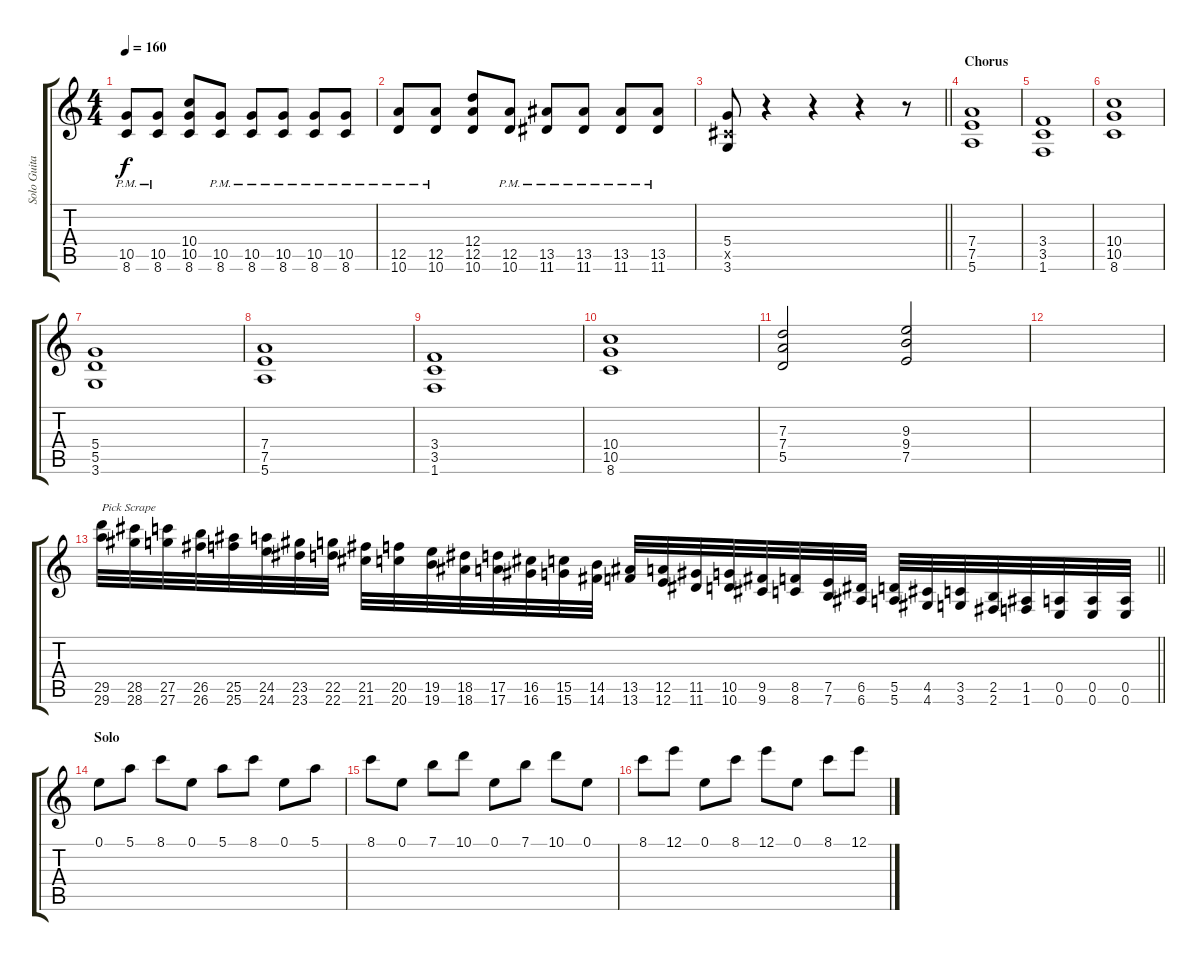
\track ("Solo Guitar" "Solo Guita") {instrument overdrivenguitar}
\staff {score tabs}
\tuning (E4 B3 G3 D3 A2 E2) {hide}
\ts (4 4)
\tempo 160
\clef g2
\ks c
(10.5{pm} 8.6).8{dy f} (10.5{pm} 8.6).8 (10.4 10.5 8.6).8 (10.5{pm} 8.6).8 (10.5{pm} 8.6).8 (10.5{pm} 8.6).8 (10.5{pm} 8.6).8 (10.5{pm} 8.6).8 |
(12.5{pm} 10.6).8 (12.5{pm} 10.6).8 (12.4 12.5 10.6).8 (12.5{pm} 10.6).8 (13.5{pm} 11.6).8 (13.5{pm} 11.6).8 (13.5{pm} 11.6).8 (13.5{pm} 11.6).8 |
\barLineRight lightlight
(5.4 4.5{x} 3.6).8 r.4 r.4 r.4 r.8 |
\section ("" "Chorus")
(7.4 7.5 5.6).1 |
(3.4 3.5 1.6).1 |
(10.4 10.5 8.6).1 |
(5.4 5.5 3.6).1 |
(7.4 7.5 5.6).1 |
(3.4 3.5 1.6).1 |
(10.4 10.5 8.6).1 |
(7.3 7.4 5.5).2 (9.3 9.4 7.5).2 |
|
\barLineRight lightlight
(29.5 29.6).32{txt "Pick Scrape"} (28.5 28.6).32 (27.5 27.6).32 (26.5 26.6).32 (25.5 25.6).32 (24.5 24.6).32 (23.5 23.6).32 (22.5 22.6).32 (21.5 21.6).32 (20.5 20.6).32 (19.5 19.6).32 (18.5 18.6).32 (17.5 17.6).32 (16.5 16.6).32 (15.5 15.6).32 (14.5 14.6).32 (13.5 13.6).32 (12.5 12.6).32 (11.5 11.6).32 (10.5 10.6).32 (9.5 9.6).32 (8.5 8.6).32 (7.5 7.6).32 (6.5 6.6).32 (5.5 5.6).32 (4.5 4.6).32 (3.5 3.6).32 (2.5 2.6).32 (1.5 1.6).32 (0.5 0.6).32 (0.5 0.6).32 (0.5 0.6).32 |
\section ("" "Solo")
0.1.8 5.1.8 8.1.8 0.1.8 5.1.8 8.1.8 0.1.8 5.1.8 |
8.1.8 0.1.8 7.1.8 10.1.8 0.1.8 7.1.8 10.1.8 0.1.8 |
8.1.8 12.1.8 0.1.8 8.1.8 12.1.8 0.1.8 8.1.8 12.1.8
